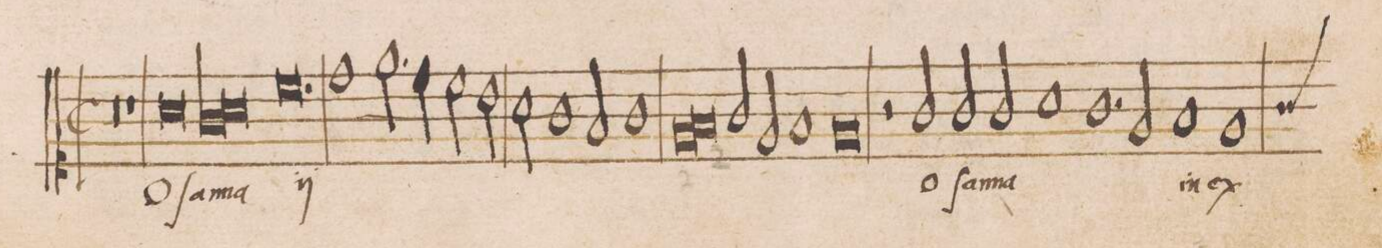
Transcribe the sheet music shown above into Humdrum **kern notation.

**kern	**text
*I"DISCANTVS	*
*clefC1	*
*k[]	*
*met(C|)	*
*M2/1	*
0r	.
=44-	=44-
1r	.
0a	O-
=45-	=45-
*lig	*
1g	-ſan-
=46-	=46-
1a	na
*Xlig	*ij
0.cc	O-
=47-	=47-
=48-	=48-
1dd	-san-
2.ee\	.
4dd\	.
=49-	=49-
2cc\	.
2b\	.
2a\	.
1g\	.
=50-	=50-
2f/	.
1g	.
=51-	=51-
*lig	*
0e	.
=52-	=52-
0f	.
*Xlig	*
=53-	=53-
2g/	.
2e/	.
1f	.
=54-	=54-
0e	-na
*	*Xij
=55-	=55-
2r	.
2g/	o-
2g/	-ſan-
2g/	-na
=56-	=56-
1a	.
1.g	.
=57-	=57-
2e/	.
1f	in
=58-	=58-
*custos:g	*
1e	ex-
*-	*-
